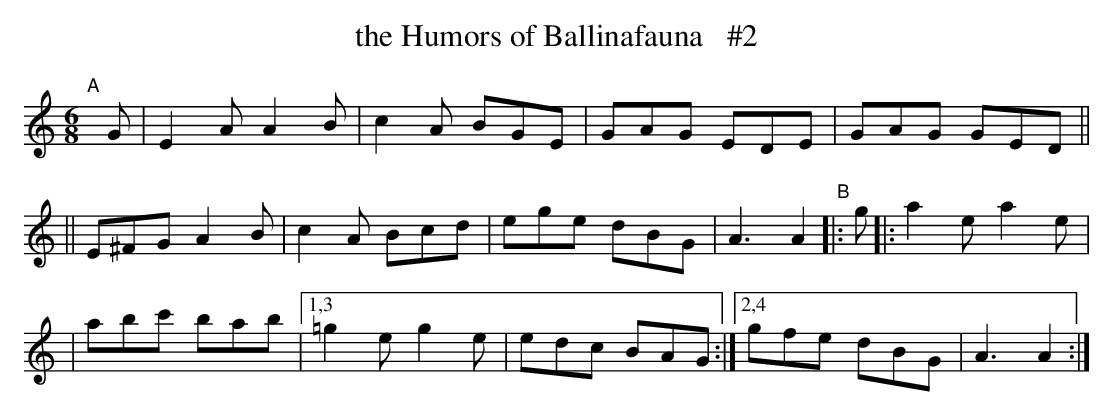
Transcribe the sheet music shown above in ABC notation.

X:1
T: the Humors of Ballinafauna   #2
M: 6/8
L: 1/8
K: Am
"^A"[|] G | E2A A2B | c2A BGE | GAG EDE | GAG GED ||
|| E^FG A2B | c2A Bcd | ege dBG | A3 A2 "^B"|: g |: a2e a2e |
| abc' bab |[1,3 =g2e g2e | edc BAG :|[2,4 gfe dBG | A3 A2 :|
